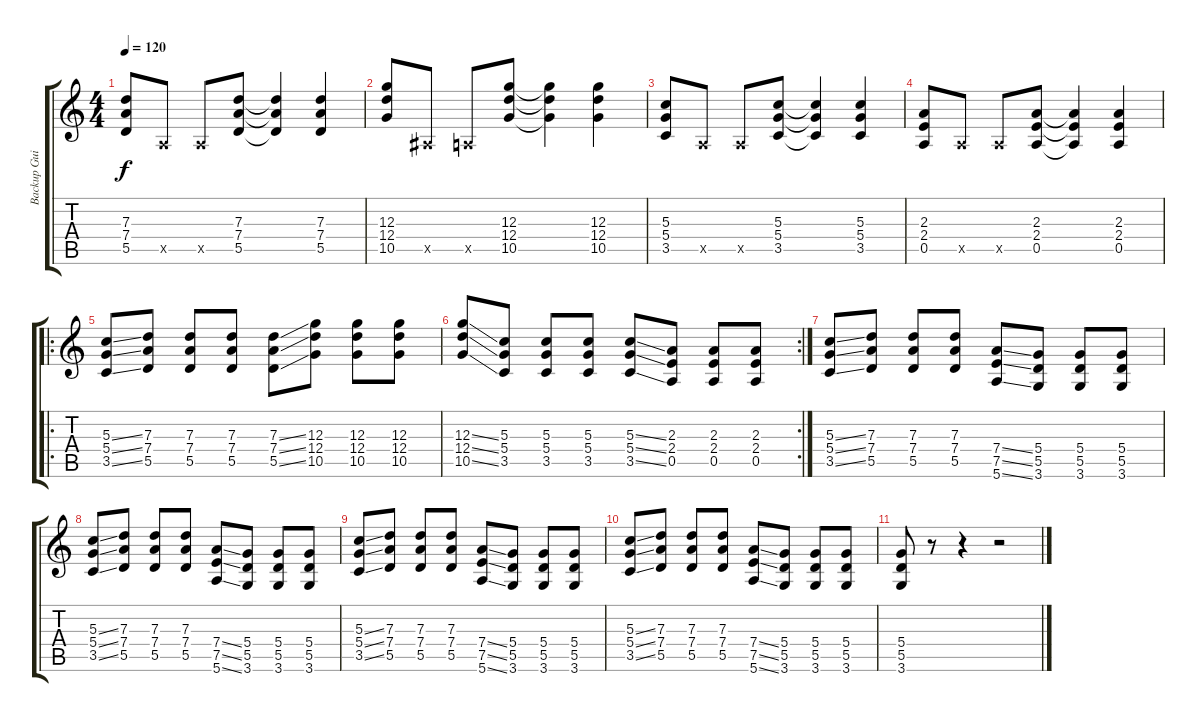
\track ("Backup Guitar" "Backup Gui") {instrument distortionguitar}
\staff {score tabs}
\tuning (E4 B3 G3 D3 A2 E2) {hide}
\ts (4 4)
\tempo 120
\clef g2
\ks c
(7.3 7.4 5.5).8{dy f} 0.5{x}.8 0.5{x}.8 (7.3 7.4 5.5).8 (7.3{t} 7.4{t} 5.5{t}).4 (7.3 7.4 5.5).4 |
(12.3 12.4 10.5).8 1.5{x}.8 0.5{x}.8 (12.3 12.4 10.5).8 (12.3{t} 12.4{t} 10.5{t}).4 (12.3 12.4 10.5).4 |
(5.3 5.4 3.5).8 0.5{x}.8 0.5{x}.8 (5.3 5.4 3.5).8 (5.3{t} 5.4{t} 3.5{t}).4 (5.3 5.4 3.5).4 |
(2.3 2.4 0.5).8 0.5{x}.8 0.5{x}.8 (2.3 2.4 0.5).8 (2.3{t} 2.4{t} 0.5{t}).4 (2.3 2.4 0.5).4 |
\ro
(5.3{ss} 5.4{ss} 3.5{ss}).8 (7.3 7.4 5.5).8 (7.3 7.4 5.5).8 (7.3 7.4 5.5).8 (7.3{ss} 7.4{ss} 5.5{ss}).8 (12.3 12.4 10.5).8 (12.3 12.4 10.5).8 (12.3 12.4 10.5).8 |
\rc 2
(12.3{ss} 12.4{ss} 10.5{ss}).8 (5.3 5.4 3.5).8 (5.3 5.4 3.5).8 (5.3 5.4 3.5).8 (5.3{ss} 5.4{ss} 3.5{ss}).8 (2.3 2.4 0.5).8 (2.3 2.4 0.5).8 (2.3 2.4 0.5).8 |
(5.3{ss} 5.4{ss} 3.5{ss}).8 (7.3 7.4 5.5).8 (7.3 7.4 5.5).8 (7.3 7.4 5.5).8 (7.4{ss} 7.5{ss} 5.6{ss}).8 (5.4 5.5 3.6).8 (5.4 5.5 3.6).8 (5.4 5.5 3.6).8 |
(5.3{ss} 5.4{ss} 3.5{ss}).8 (7.3 7.4 5.5).8 (7.3 7.4 5.5).8 (7.3 7.4 5.5).8 (7.4{ss} 7.5{ss} 5.6{ss}).8 (5.4 5.5 3.6).8 (5.4 5.5 3.6).8 (5.4 5.5 3.6).8 |
(5.3{ss} 5.4{ss} 3.5{ss}).8 (7.3 7.4 5.5).8 (7.3 7.4 5.5).8 (7.3 7.4 5.5).8 (7.4{ss} 7.5{ss} 5.6{ss}).8 (5.4 5.5 3.6).8 (5.4 5.5 3.6).8 (5.4 5.5 3.6).8 |
(5.3{ss} 5.4{ss} 3.5{ss}).8 (7.3 7.4 5.5).8 (7.3 7.4 5.5).8 (7.3 7.4 5.5).8 (7.4{ss} 7.5{ss} 5.6{ss}).8 (5.4 5.5 3.6).8 (5.4 5.5 3.6).8 (5.4 5.5 3.6).8 |
(5.4 5.5 3.6).8 r.8 r.4 r.2
